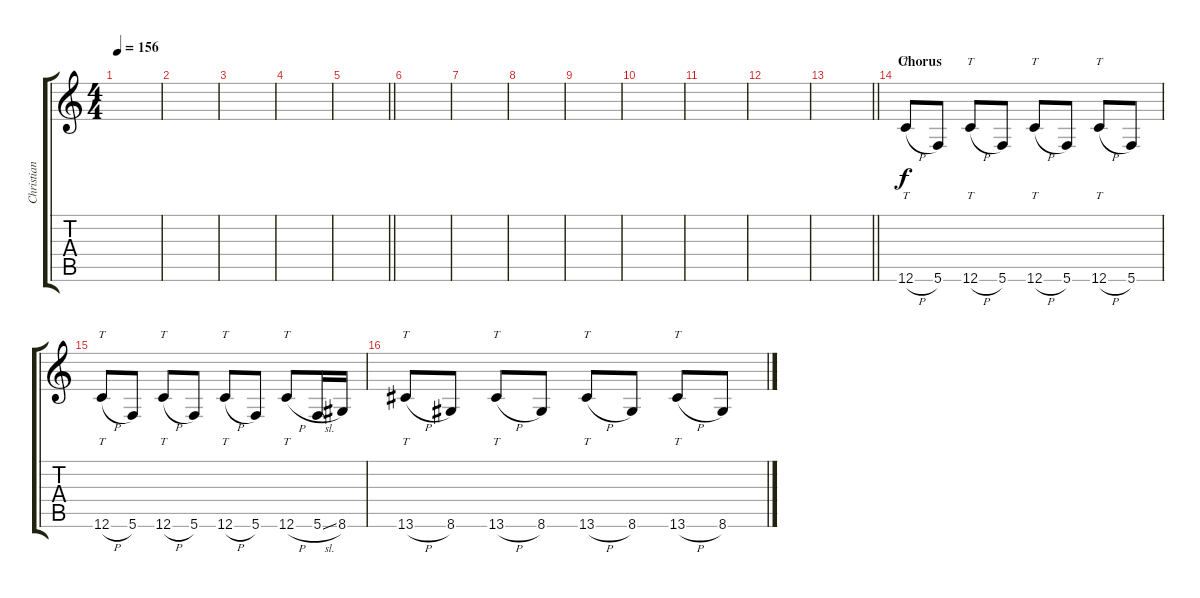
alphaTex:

\track ("Christian Andreu" "Christian ") {instrument distortionguitar}
\staff {score tabs}
\tuning (D4 A3 F3 C3 G2 C2) {hide}
\ts (4 4)
\tempo 156
\clef g2
\ks c
|
|
|
|
\barLineRight lightlight
|
\section ("" "")
|
|
|
|
|
|
|
\barLineRight lightlight
|
\section ("" "Chorus")
12.6{h}.8{tt dy f} 5.6.8 12.6{h}.8{tt} 5.6.8 12.6{h}.8{tt} 5.6.8 12.6{h}.8{tt} 5.6.8 |
12.6{h}.8{tt} 5.6.8 12.6{h}.8{tt} 5.6.8 12.6{h}.8{tt} 5.6.8 12.6{h}.8{tt} 5.6{sl}.16 8.6.16 |
13.6{h}.8{tt} 8.6.8 13.6{h}.8{tt} 8.6.8 13.6{h}.8{tt} 8.6.8 13.6{h}.8{tt} 8.6.8
